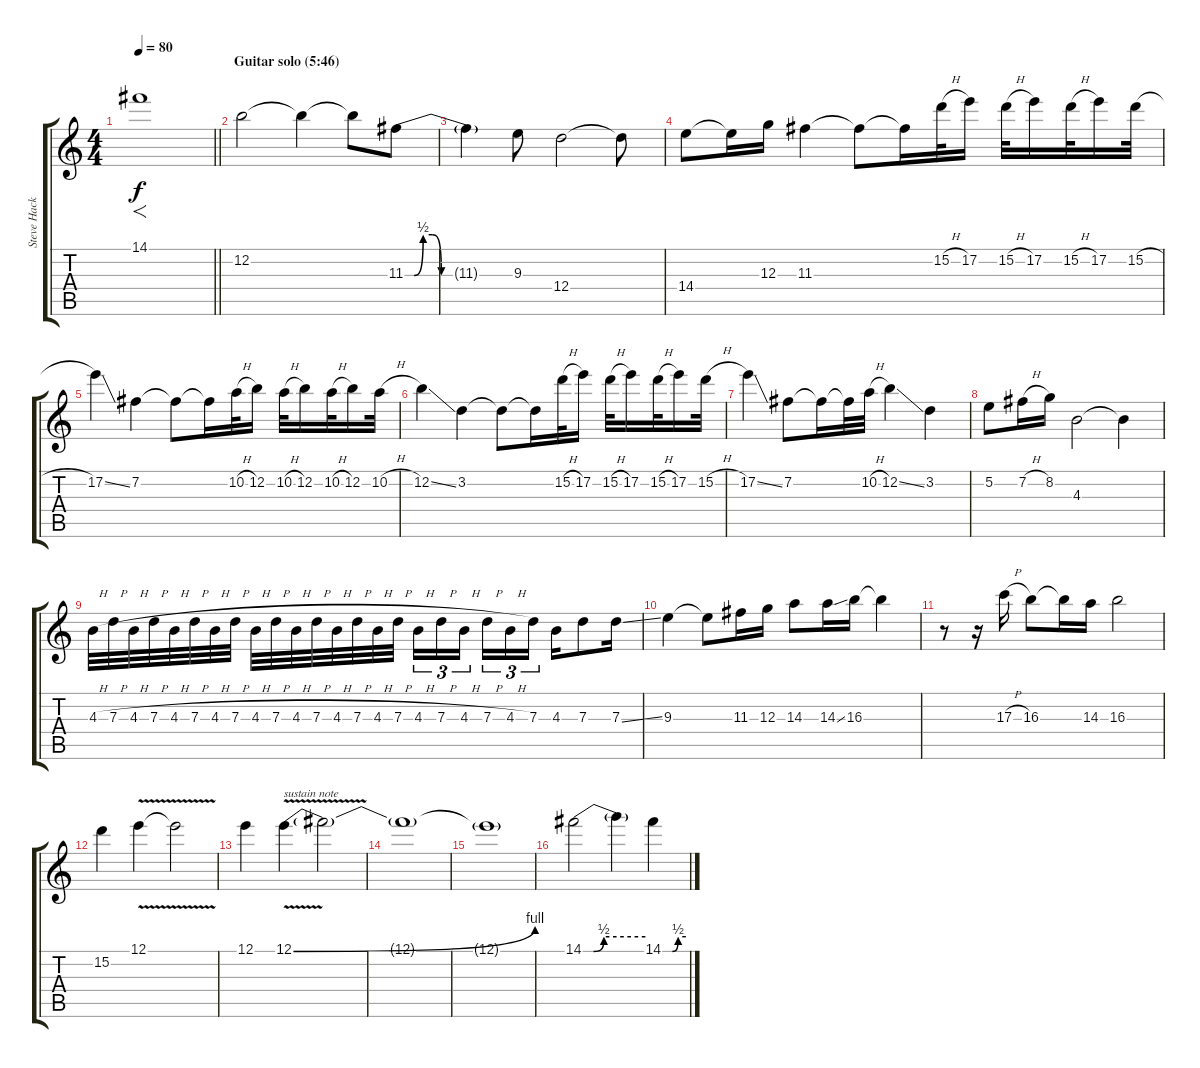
\track ("Steve Hackett (electric guitar)" "Steve Hack") {instrument overdrivenguitar}
\staff {score tabs}
\tuning (E4 B3 G3 D3 A2 E2) {hide}
\ts (4 4)
\tempo 80
\clef g2
\barLineRight lightlight
\ks c
14.1.1{f dy f} |
\section ("" "Guitar solo (5:46)")
12.2.2 12.2{t}.4 12.2{t}.8 11.3{be (custom 0 0 5 0 10 2 15 2 20 0 60 0)}.8 |
11.3{t}.4 9.3.8 12.4.2 12.4{t}.8 |
14.4.8 14.4{t}.16 12.3.16 11.3.4 11.3{t}.8 11.3{t}.16 15.2{h}.32 17.2.16 15.2{h}.32 17.2.16 15.2{h}.32 17.2.16 15.2{h}.32 |
17.2{ss}.4 7.2.4 7.2{t}.8 7.2{t}.16 10.2{h}.32 12.2.16 10.2{h}.32 12.2.16 10.2{h}.32 12.2.16 10.2{h}.32 |
12.2{ss}.4 3.2.4 3.2{t}.8 3.2{t}.16 15.2{h}.32 17.2.16 15.2{h}.32 17.2.16 15.2{h}.32 17.2.16 15.2{h}.32 |
17.2{ss}.4 7.2.8 7.2{t}.16 7.2{t}.32 10.2{h}.32 12.2{ss}.4 3.2.4 |
5.2.8 7.2{h}.16 8.2.16 4.3.2 4.3{t}.4 |
4.3{h}.32 7.3{h}.32 4.3{h}.32 7.3{h}.32 4.3{h}.32 7.3{h}.32 4.3{h}.32 7.3{h}.32 4.3{h}.32 7.3{h}.32 4.3{h}.32 7.3{h}.32 4.3{h}.32 7.3{h}.32 4.3{h}.32 7.3{h}.32 4.3{h}.16{tu (3 2)} 7.3{h}.16{tu (3 2)} 4.3{h}.16{tu (3 2) beam splitsecondary} 7.3{h}.16{tu (3 2)} 4.3{h}.16{tu (3 2)} 7.3.16{tu (3 2)} 4.3.16 7.3.8 7.3{ss}.16 |
9.3.4 9.3{t}.8 11.3.16 12.3.16 14.3.8 14.3{ss}.16 16.3.16 16.3{t}.4 |
r.8 r.16 17.3{h}.16 16.3.8 16.3{t}.16 14.3.16 16.3.2 |
15.2.4 12.1{v}.4 12.1{t}.2 |
12.1.4 12.1{be (bend 0 0 60 4) v}.4{txt "sustain note"} 12.1{t}.2 |
12.1{t}.1 |
12.1{t}.1 |
14.1{be (custom 0 0 10 0 20 2 60 2)}.2 14.1{t}.4 14.1{be (custom 0 0 25 0 40 2 60 2)}.4
